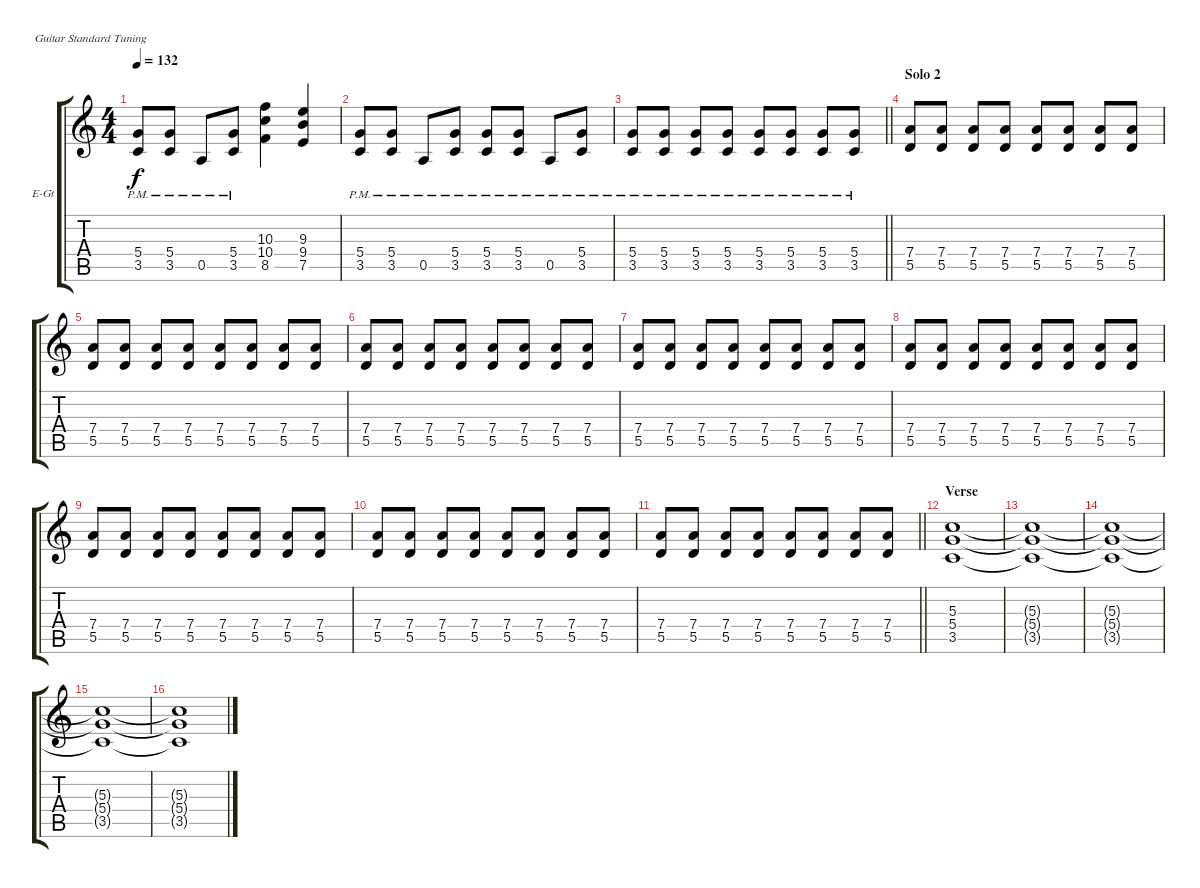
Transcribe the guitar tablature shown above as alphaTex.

\bracketExtendMode groupsimilarinstruments
\firstSystemTrackNameOrientation horizontal
\otherSystemsTrackNameOrientation horizontal
\track ("Guitar 2" "E-Gt") {instrument distortionguitar}
\staff {score tabs}
\tuning (E4 B3 G3 D3 A2 E2)
\ts (4 4)
\tempo 132
\clef g2
\ks c
(5.4{pm} 3.5{pm}).8{dy f} (5.4{pm} 3.5{pm}).8 0.5{pm}.8 (5.4{pm} 3.5{pm}).8 (10.3 10.4 8.5).4 (9.3 9.4 7.5).4 |
(5.4{pm} 3.5{pm}).8 (5.4{pm} 3.5{pm}).8 0.5{pm}.8 (5.4{pm} 3.5{pm}).8 (5.4{pm} 3.5{pm}).8 (5.4{pm} 3.5{pm}).8 0.5{pm}.8 (5.4{pm} 3.5{pm}).8 |
\barLineRight lightlight
(5.4{pm} 3.5{pm}).8 (5.4{pm} 3.5{pm}).8 (5.4{pm} 3.5{pm}).8 (5.4{pm} 3.5{pm}).8 (5.4{pm} 3.5{pm}).8 (5.4{pm} 3.5{pm}).8 (5.4{pm} 3.5{pm}).8 (5.4{pm} 3.5{pm}).8 |
\section ("" "Solo 2")
(7.4 5.5).8 (7.4 5.5).8 (7.4 5.5).8 (7.4 5.5).8 (7.4 5.5).8 (7.4 5.5).8 (7.4 5.5).8 (7.4 5.5).8 |
(7.4 5.5).8 (7.4 5.5).8 (7.4 5.5).8 (7.4 5.5).8 (7.4 5.5).8 (7.4 5.5).8 (7.4 5.5).8 (7.4 5.5).8 |
(7.4 5.5).8 (7.4 5.5).8 (7.4 5.5).8 (7.4 5.5).8 (7.4 5.5).8 (7.4 5.5).8 (7.4 5.5).8 (7.4 5.5).8 |
(7.4 5.5).8 (7.4 5.5).8 (7.4 5.5).8 (7.4 5.5).8 (7.4 5.5).8 (7.4 5.5).8 (7.4 5.5).8 (7.4 5.5).8 |
(7.4 5.5).8 (7.4 5.5).8 (7.4 5.5).8 (7.4 5.5).8 (7.4 5.5).8 (7.4 5.5).8 (7.4 5.5).8 (7.4 5.5).8 |
(7.4 5.5).8 (7.4 5.5).8 (7.4 5.5).8 (7.4 5.5).8 (7.4 5.5).8 (7.4 5.5).8 (7.4 5.5).8 (7.4 5.5).8 |
(7.4 5.5).8 (7.4 5.5).8 (7.4 5.5).8 (7.4 5.5).8 (7.4 5.5).8 (7.4 5.5).8 (7.4 5.5).8 (7.4 5.5).8 |
\barLineRight lightlight
(7.4 5.5).8 (7.4 5.5).8 (7.4 5.5).8 (7.4 5.5).8 (7.4 5.5).8 (7.4 5.5).8 (7.4 5.5).8 (7.4 5.5).8 |
\section ("" "Verse")
(5.3 5.4 3.5).1 |
(5.3{t} 5.4{t} 3.5{t}).1 |
(5.3{t} 5.4{t} 3.5{t}).1 |
(5.3{t} 5.4{t} 3.5{t}).1 |
(5.3{t} 5.4{t} 3.5{t}).1
